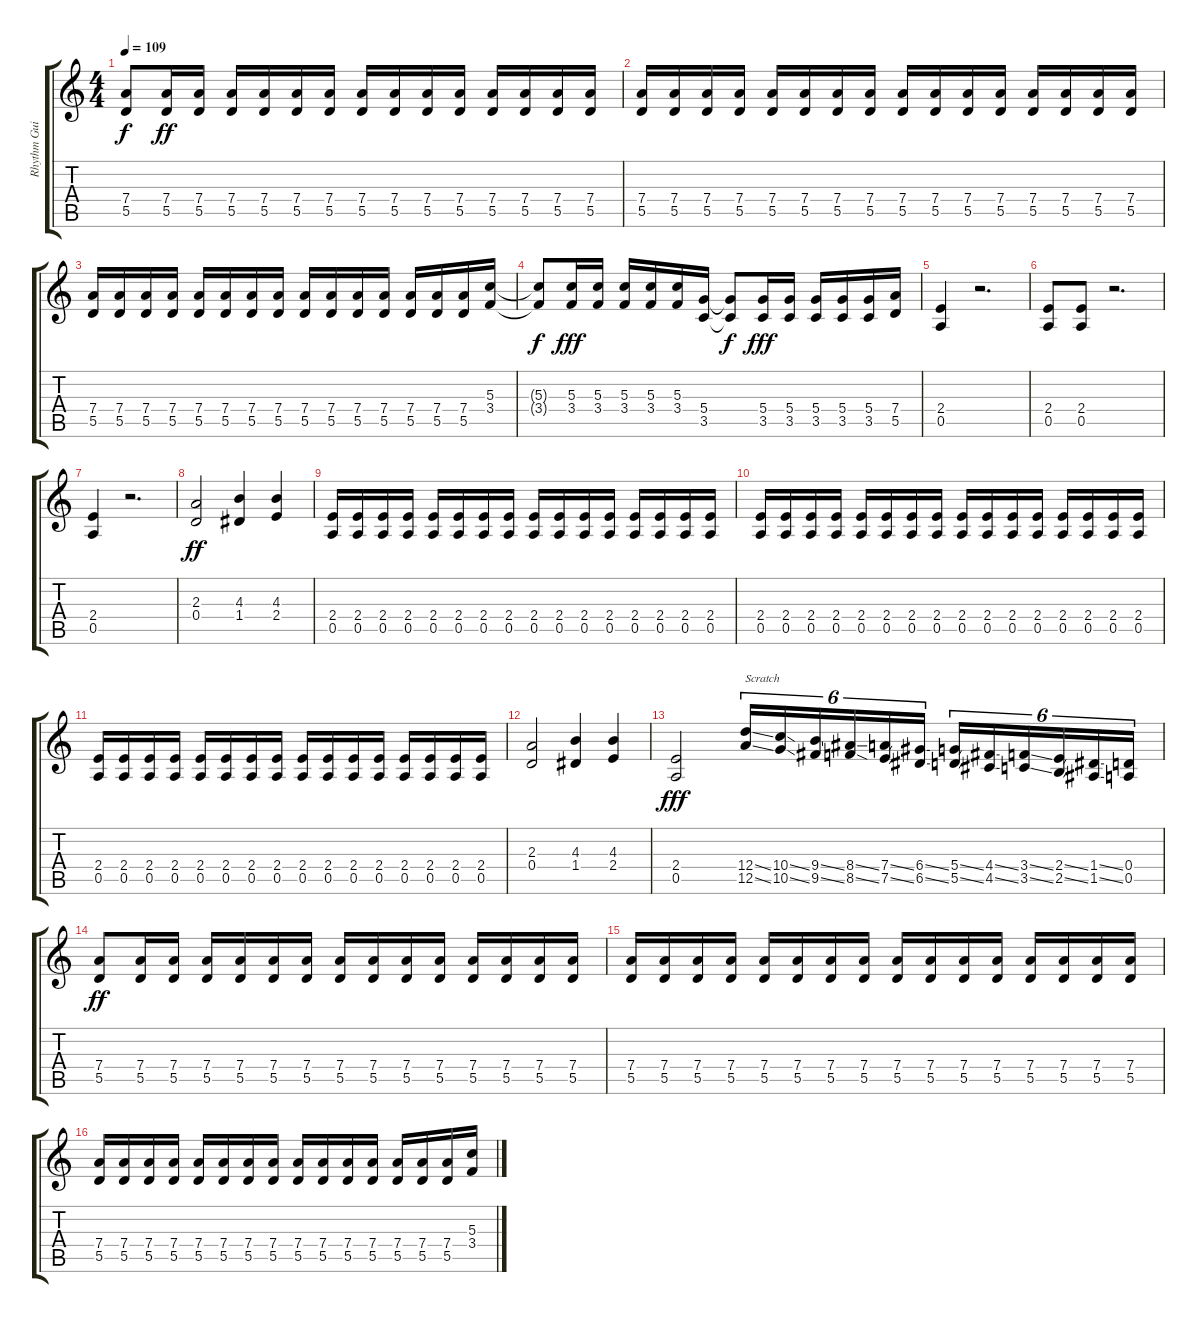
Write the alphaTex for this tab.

\track ("Rhythm Guitar" "Rhythm Gui") {instrument overdrivenguitar}
\staff {score tabs}
\tuning (E4 B3 G3 D3 A2 E2) {hide}
\ts (4 4)
\tempo 109
\clef g2
\ks c
(7.4{t} 5.5{t}).8{dy f} (7.4 5.5).16{dy ff} (7.4 5.5).16 (7.4 5.5).16 (7.4 5.5).16 (7.4 5.5).16 (7.4 5.5).16 (7.4 5.5).16 (7.4 5.5).16 (7.4 5.5).16 (7.4 5.5).16 (7.4 5.5).16 (7.4 5.5).16 (7.4 5.5).16 (7.4 5.5).16 |
(7.4 5.5).16 (7.4 5.5).16 (7.4 5.5).16 (7.4 5.5).16 (7.4 5.5).16 (7.4 5.5).16 (7.4 5.5).16 (7.4 5.5).16 (7.4 5.5).16 (7.4 5.5).16 (7.4 5.5).16 (7.4 5.5).16 (7.4 5.5).16 (7.4 5.5).16 (7.4 5.5).16 (7.4 5.5).16 |
(7.4 5.5).16 (7.4 5.5).16 (7.4 5.5).16 (7.4 5.5).16 (7.4 5.5).16 (7.4 5.5).16 (7.4 5.5).16 (7.4 5.5).16 (7.4 5.5).16 (7.4 5.5).16 (7.4 5.5).16 (7.4 5.5).16 (7.4 5.5).16 (7.4 5.5).16 (7.4 5.5).16 (5.3 3.4).16 |
(5.3{t} 3.4{t}).8{dy f} (5.3 3.4).16{dy fff} (5.3 3.4).16 (5.3 3.4).16 (5.3 3.4).16 (5.3 3.4).16 (5.4 3.5).16 (5.4{t} 3.5{t}).8{dy f} (5.4 3.5).16{dy fff} (5.4 3.5).16 (5.4 3.5).16 (5.4 3.5).16 (5.4 3.5).16 (7.4 5.5).16 |
(2.4 0.5).4 r.2{d} |
(2.4 0.5).8 (2.4 0.5).8 r.2{d} |
(2.4 0.5).4 r.2{d} |
(2.3 0.4).2{dy ff} (4.3 1.4).4 (4.3 2.4).4 |
(2.4 0.5).16 (2.4 0.5).16 (2.4 0.5).16 (2.4 0.5).16 (2.4 0.5).16 (2.4 0.5).16 (2.4 0.5).16 (2.4 0.5).16 (2.4 0.5).16 (2.4 0.5).16 (2.4 0.5).16 (2.4 0.5).16 (2.4 0.5).16 (2.4 0.5).16 (2.4 0.5).16 (2.4 0.5).16 |
(2.4 0.5).16 (2.4 0.5).16 (2.4 0.5).16 (2.4 0.5).16 (2.4 0.5).16 (2.4 0.5).16 (2.4 0.5).16 (2.4 0.5).16 (2.4 0.5).16 (2.4 0.5).16 (2.4 0.5).16 (2.4 0.5).16 (2.4 0.5).16 (2.4 0.5).16 (2.4 0.5).16 (2.4 0.5).16 |
(2.4 0.5).16 (2.4 0.5).16 (2.4 0.5).16 (2.4 0.5).16 (2.4 0.5).16 (2.4 0.5).16 (2.4 0.5).16 (2.4 0.5).16 (2.4 0.5).16 (2.4 0.5).16 (2.4 0.5).16 (2.4 0.5).16 (2.4 0.5).16 (2.4 0.5).16 (2.4 0.5).16 (2.4 0.5).16 |
(2.3 0.4).2 (4.3 1.4).4 (4.3 2.4).4 |
(2.4 0.5).2{dy fff} (12.4{ss} 12.5{ss}).16{tu (6 4) txt "Scratch" instrument guitarfretnoise} (10.4{ss} 10.5{ss}).16{tu (6 4)} (9.4{ss} 9.5{ss}).16{tu (6 4)} (8.4{ss} 8.5{ss}).16{tu (6 4)} (7.4{ss} 7.5{ss}).16{tu (6 4)} (6.4{ss} 6.5{ss}).16{tu (6 4)} (5.4{ss} 5.5{ss}).16{tu (6 4)} (4.4{ss} 4.5{ss}).16{tu (6 4)} (3.4{ss} 3.5{ss}).16{tu (6 4)} (2.4{ss} 2.5{ss}).16{tu (6 4)} (1.4{ss} 1.5{ss}).16{tu (6 4)} (0.4 0.5).16{tu (6 4)} |
(7.4 5.5).8{dy ff instrument overdrivenguitar} (7.4 5.5).16 (7.4 5.5).16 (7.4 5.5).16 (7.4 5.5).16 (7.4 5.5).16 (7.4 5.5).16 (7.4 5.5).16 (7.4 5.5).16 (7.4 5.5).16 (7.4 5.5).16 (7.4 5.5).16 (7.4 5.5).16 (7.4 5.5).16 (7.4 5.5).16 |
(7.4 5.5).16 (7.4 5.5).16 (7.4 5.5).16 (7.4 5.5).16 (7.4 5.5).16 (7.4 5.5).16 (7.4 5.5).16 (7.4 5.5).16 (7.4 5.5).16 (7.4 5.5).16 (7.4 5.5).16 (7.4 5.5).16 (7.4 5.5).16 (7.4 5.5).16 (7.4 5.5).16 (7.4 5.5).16 |
(7.4 5.5).16 (7.4 5.5).16 (7.4 5.5).16 (7.4 5.5).16 (7.4 5.5).16 (7.4 5.5).16 (7.4 5.5).16 (7.4 5.5).16 (7.4 5.5).16 (7.4 5.5).16 (7.4 5.5).16 (7.4 5.5).16 (7.4 5.5).16 (7.4 5.5).16 (7.4 5.5).16 (5.3 3.4).16
